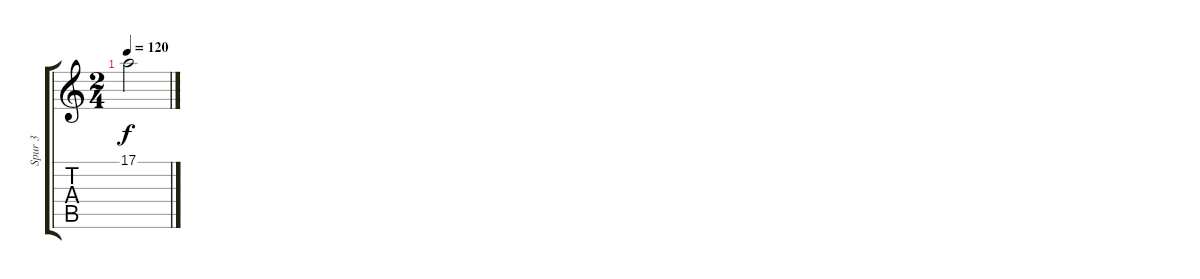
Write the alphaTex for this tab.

\track ("Spur 3" "Spur 3") {instrument acousticgrandpiano}
\staff {score tabs}
\tuning (E4 B3 G3 D3 A2 E2) {hide}
\ts (2 4)
\tempo 120
\clef g2
\ks c
17.1{t}.2{dy f}
